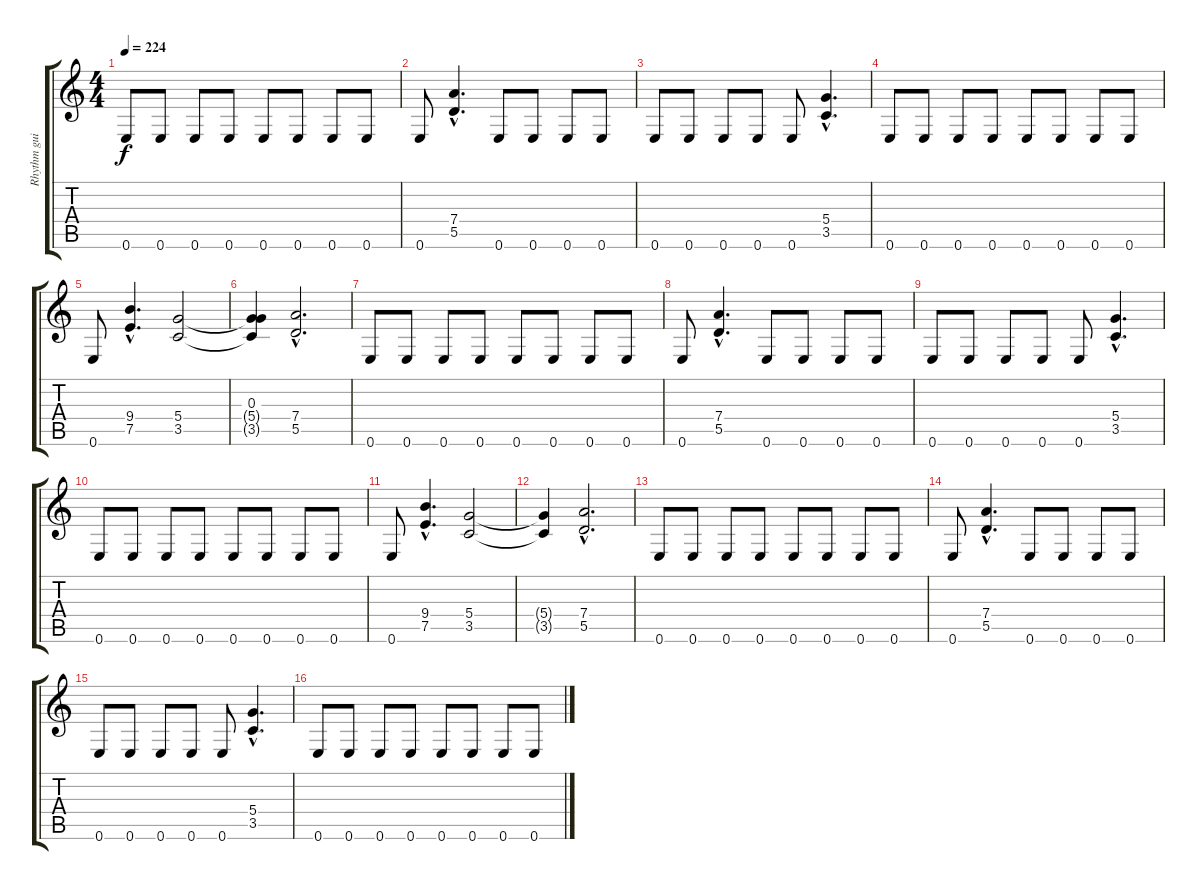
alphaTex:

\track ("Rhythm guitar" "Rhythm gui") {instrument distortionguitar}
\staff {score tabs}
\tuning (E4 B3 G3 D3 A2 E2) {hide}
\ts (4 4)
\tempo 224
\clef g2
\ks c
0.6.8{dy f} 0.6.8 0.6.8 0.6.8 0.6.8 0.6.8 0.6.8 0.6.8 |
0.6.8 (7.4{hac} 5.5{hac}).4{d} 0.6.8 0.6.8 0.6.8 0.6.8 |
0.6.8 0.6.8 0.6.8 0.6.8 0.6.8 (5.4{hac} 3.5{hac}).4{d} |
0.6.8 0.6.8 0.6.8 0.6.8 0.6.8 0.6.8 0.6.8 0.6.8 |
0.6.8 (9.4{hac} 7.5{hac}).4{d} (5.4 3.5).2 |
(0.3 5.4{t} 3.5{t}).4 (7.4{hac} 5.5{hac}).2{d} |
0.6.8 0.6.8 0.6.8 0.6.8 0.6.8 0.6.8 0.6.8 0.6.8 |
0.6.8 (7.4{hac} 5.5{hac}).4{d} 0.6.8 0.6.8 0.6.8 0.6.8 |
0.6.8 0.6.8 0.6.8 0.6.8 0.6.8 (5.4{hac} 3.5{hac}).4{d} |
0.6.8 0.6.8 0.6.8 0.6.8 0.6.8 0.6.8 0.6.8 0.6.8 |
0.6.8 (9.4{hac} 7.5{hac}).4{d} (5.4 3.5).2 |
(5.4{t} 3.5{t}).4 (7.4{hac} 5.5{hac}).2{d} |
0.6.8 0.6.8 0.6.8 0.6.8 0.6.8 0.6.8 0.6.8 0.6.8 |
0.6.8 (7.4{hac} 5.5{hac}).4{d} 0.6.8 0.6.8 0.6.8 0.6.8 |
0.6.8 0.6.8 0.6.8 0.6.8 0.6.8 (5.4{hac} 3.5{hac}).4{d} |
0.6.8 0.6.8 0.6.8 0.6.8 0.6.8 0.6.8 0.6.8 0.6.8
